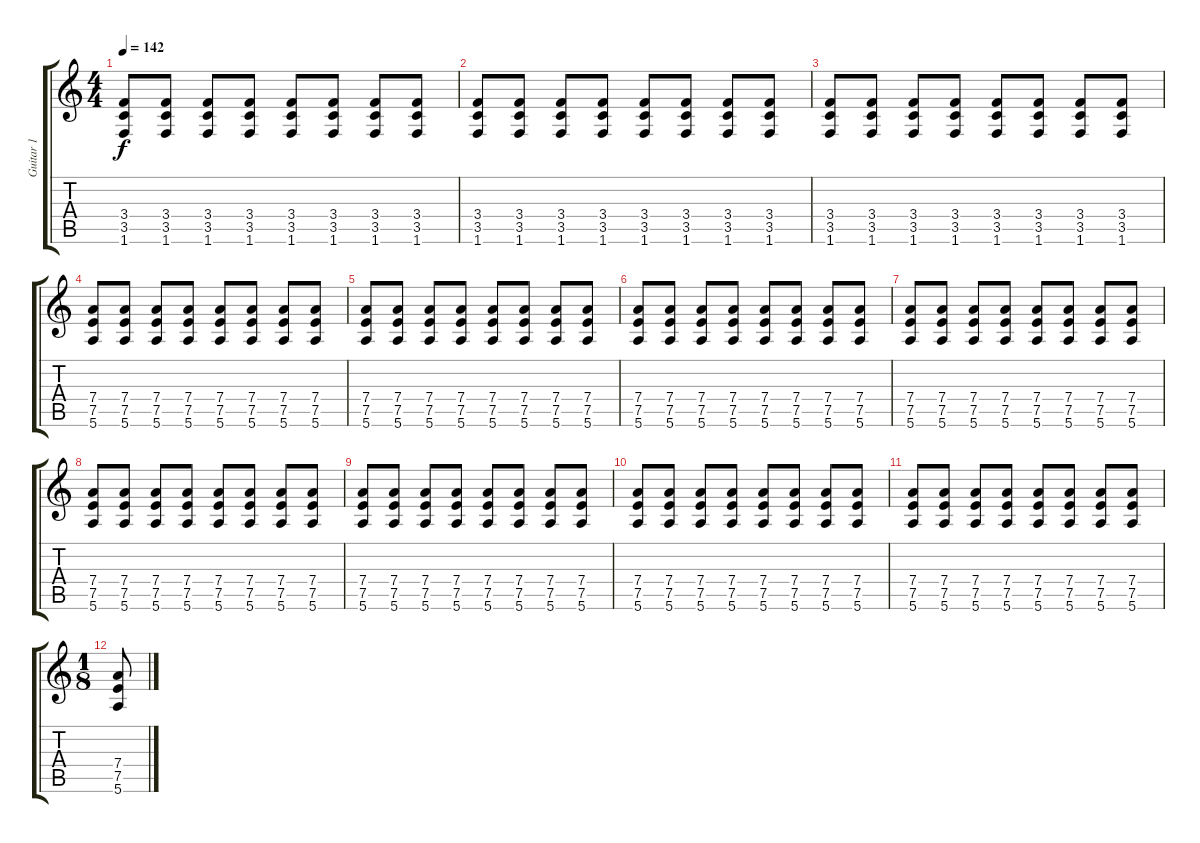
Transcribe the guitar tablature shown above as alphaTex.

\track ("Guitar 1" "Guitar 1") {instrument electricguitarmuted}
\staff {score tabs}
\tuning (E4 B3 G3 D3 A2 E2) {hide}
\ts (4 4)
\tempo 142
\clef g2
\ks c
(3.4 3.5 1.6).8{dy f} (3.4 3.5 1.6).8 (3.4 3.5 1.6).8 (3.4 3.5 1.6).8 (3.4 3.5 1.6).8 (3.4 3.5 1.6).8 (3.4 3.5 1.6).8 (3.4 3.5 1.6).8 |
(3.4 3.5 1.6).8 (3.4 3.5 1.6).8 (3.4 3.5 1.6).8 (3.4 3.5 1.6).8 (3.4 3.5 1.6).8 (3.4 3.5 1.6).8 (3.4 3.5 1.6).8 (3.4 3.5 1.6).8 |
(3.4 3.5 1.6).8 (3.4 3.5 1.6).8 (3.4 3.5 1.6).8 (3.4 3.5 1.6).8 (3.4 3.5 1.6).8 (3.4 3.5 1.6).8 (3.4 3.5 1.6).8 (3.4 3.5 1.6).8 |
(7.4 7.5 5.6).8 (7.4 7.5 5.6).8 (7.4 7.5 5.6).8 (7.4 7.5 5.6).8 (7.4 7.5 5.6).8 (7.4 7.5 5.6).8 (7.4 7.5 5.6).8 (7.4 7.5 5.6).8 |
(7.4 7.5 5.6).8 (7.4 7.5 5.6).8 (7.4 7.5 5.6).8 (7.4 7.5 5.6).8 (7.4 7.5 5.6).8 (7.4 7.5 5.6).8 (7.4 7.5 5.6).8 (7.4 7.5 5.6).8 |
(7.4 7.5 5.6).8 (7.4 7.5 5.6).8 (7.4 7.5 5.6).8 (7.4 7.5 5.6).8 (7.4 7.5 5.6).8 (7.4 7.5 5.6).8 (7.4 7.5 5.6).8 (7.4 7.5 5.6).8 |
(7.4 7.5 5.6).8 (7.4 7.5 5.6).8 (7.4 7.5 5.6).8 (7.4 7.5 5.6).8 (7.4 7.5 5.6).8 (7.4 7.5 5.6).8 (7.4 7.5 5.6).8 (7.4 7.5 5.6).8 |
(7.4 7.5 5.6).8 (7.4 7.5 5.6).8 (7.4 7.5 5.6).8 (7.4 7.5 5.6).8 (7.4 7.5 5.6).8 (7.4 7.5 5.6).8 (7.4 7.5 5.6).8 (7.4 7.5 5.6).8 |
(7.4 7.5 5.6).8 (7.4 7.5 5.6).8 (7.4 7.5 5.6).8 (7.4 7.5 5.6).8 (7.4 7.5 5.6).8 (7.4 7.5 5.6).8 (7.4 7.5 5.6).8 (7.4 7.5 5.6).8 |
(7.4 7.5 5.6).8 (7.4 7.5 5.6).8 (7.4 7.5 5.6).8 (7.4 7.5 5.6).8 (7.4 7.5 5.6).8 (7.4 7.5 5.6).8 (7.4 7.5 5.6).8 (7.4 7.5 5.6).8 |
(7.4 7.5 5.6).8 (7.4 7.5 5.6).8 (7.4 7.5 5.6).8 (7.4 7.5 5.6).8 (7.4 7.5 5.6).8 (7.4 7.5 5.6).8 (7.4 7.5 5.6).8 (7.4 7.5 5.6).8 |
\ts (1 8)
(7.4 7.5 5.6).8
